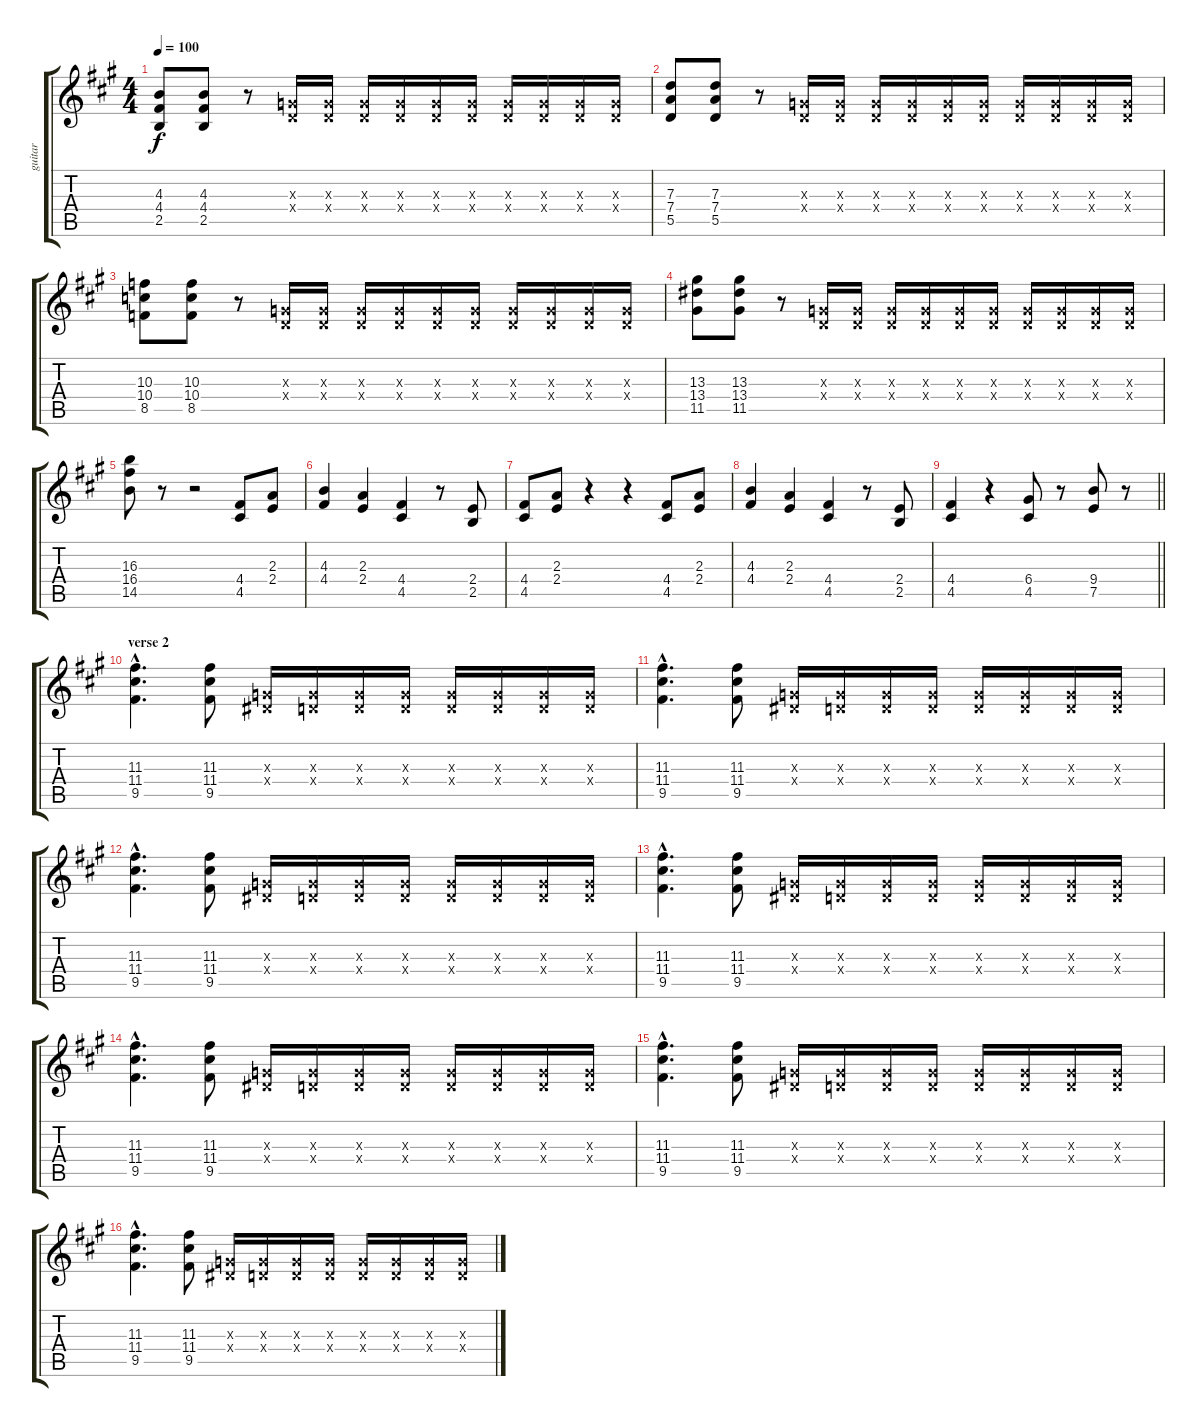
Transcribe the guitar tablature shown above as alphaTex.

\track ("guitar" "guitar") {instrument distortionguitar}
\staff {score tabs}
\tuning (E4 B3 G3 D3 A2 E2) {hide}
\ts (4 4)
\tempo 100
\clef g2
\ks a
(4.3 4.4 2.5).8{dy f} (4.3 4.4 2.5).8 r.8 (0.3{x} 0.4{x}).16 (0.3{x} 0.4{x}).16 (0.3{x} 0.4{x}).16 (0.3{x} 0.4{x}).16 (0.3{x} 0.4{x}).16 (0.3{x} 0.4{x}).16 (0.3{x} 0.4{x}).16 (0.3{x} 0.4{x}).16 (0.3{x} 0.4{x}).16 (0.3{x} 0.4{x}).16 |
(7.3 7.4 5.5).8 (7.3 7.4 5.5).8 r.8 (0.3{x} 0.4{x}).16 (0.3{x} 0.4{x}).16 (0.3{x} 0.4{x}).16 (0.3{x} 0.4{x}).16 (0.3{x} 0.4{x}).16 (0.3{x} 0.4{x}).16 (0.3{x} 0.4{x}).16 (0.3{x} 0.4{x}).16 (0.3{x} 0.4{x}).16 (0.3{x} 0.4{x}).16 |
(10.3 10.4 8.5).8 (10.3 10.4 8.5).8 r.8 (0.3{x} 0.4{x}).16 (0.3{x} 0.4{x}).16 (0.3{x} 0.4{x}).16 (0.3{x} 0.4{x}).16 (0.3{x} 0.4{x}).16 (0.3{x} 0.4{x}).16 (0.3{x} 0.4{x}).16 (0.3{x} 0.4{x}).16 (0.3{x} 0.4{x}).16 (0.3{x} 0.4{x}).16 |
(13.3 13.4 11.5).8 (13.3 13.4 11.5).8 r.8 (0.3{x} 0.4{x}).16 (0.3{x} 0.4{x}).16 (0.3{x} 0.4{x}).16 (0.3{x} 0.4{x}).16 (0.3{x} 0.4{x}).16 (0.3{x} 0.4{x}).16 (0.3{x} 0.4{x}).16 (0.3{x} 0.4{x}).16 (0.3{x} 0.4{x}).16 (0.3{x} 0.4{x}).16 |
(16.3 16.4 14.5).8 r.8 r.2 (4.4 4.5).8 (2.3 2.4).8 |
(4.3 4.4).4 (2.3 2.4).4 (4.4 4.5).4 r.8 (2.4 2.5).8 |
(4.4 4.5).8 (2.3 2.4).8 r.4 r.4 (4.4 4.5).8 (2.3 2.4).8 |
(4.3 4.4).4 (2.3 2.4).4 (4.4 4.5).4 r.8 (2.4 2.5).8 |
\barLineRight lightlight
(4.4 4.5).4 r.4 (6.4 4.5).8 r.8 (9.4 7.5).8 r.8 |
\section ("" "verse 2")
(11.3{hac} 11.4{hac} 9.5{hac}).4{d} (11.3 11.4 9.5).8 (0.3{x} 1.4{x}).16 (0.3{x} 0.4{x}).16 (0.3{x} 0.4{x}).16 (0.3{x} 0.4{x}).16 (0.3{x} 0.4{x}).16 (0.3{x} 0.4{x}).16 (0.3{x} 0.4{x}).16 (0.3{x} 0.4{x}).16 |
(11.3{hac} 11.4{hac} 9.5{hac}).4{d} (11.3 11.4 9.5).8 (0.3{x} 1.4{x}).16 (0.3{x} 0.4{x}).16 (0.3{x} 0.4{x}).16 (0.3{x} 0.4{x}).16 (0.3{x} 0.4{x}).16 (0.3{x} 0.4{x}).16 (0.3{x} 0.4{x}).16 (0.3{x} 0.4{x}).16 |
(11.3{hac} 11.4{hac} 9.5{hac}).4{d} (11.3 11.4 9.5).8 (0.3{x} 1.4{x}).16 (0.3{x} 0.4{x}).16 (0.3{x} 0.4{x}).16 (0.3{x} 0.4{x}).16 (0.3{x} 0.4{x}).16 (0.3{x} 0.4{x}).16 (0.3{x} 0.4{x}).16 (0.3{x} 0.4{x}).16 |
(11.3{hac} 11.4{hac} 9.5{hac}).4{d} (11.3 11.4 9.5).8 (0.3{x} 1.4{x}).16 (0.3{x} 0.4{x}).16 (0.3{x} 0.4{x}).16 (0.3{x} 0.4{x}).16 (0.3{x} 0.4{x}).16 (0.3{x} 0.4{x}).16 (0.3{x} 0.4{x}).16 (0.3{x} 0.4{x}).16 |
(11.3{hac} 11.4{hac} 9.5{hac}).4{d} (11.3 11.4 9.5).8 (0.3{x} 1.4{x}).16 (0.3{x} 0.4{x}).16 (0.3{x} 0.4{x}).16 (0.3{x} 0.4{x}).16 (0.3{x} 0.4{x}).16 (0.3{x} 0.4{x}).16 (0.3{x} 0.4{x}).16 (0.3{x} 0.4{x}).16 |
(11.3{hac} 11.4{hac} 9.5{hac}).4{d} (11.3 11.4 9.5).8 (0.3{x} 1.4{x}).16 (0.3{x} 0.4{x}).16 (0.3{x} 0.4{x}).16 (0.3{x} 0.4{x}).16 (0.3{x} 0.4{x}).16 (0.3{x} 0.4{x}).16 (0.3{x} 0.4{x}).16 (0.3{x} 0.4{x}).16 |
(11.3{hac} 11.4{hac} 9.5{hac}).4{d} (11.3 11.4 9.5).8 (0.3{x} 1.4{x}).16 (0.3{x} 0.4{x}).16 (0.3{x} 0.4{x}).16 (0.3{x} 0.4{x}).16 (0.3{x} 0.4{x}).16 (0.3{x} 0.4{x}).16 (0.3{x} 0.4{x}).16 (0.3{x} 0.4{x}).16
